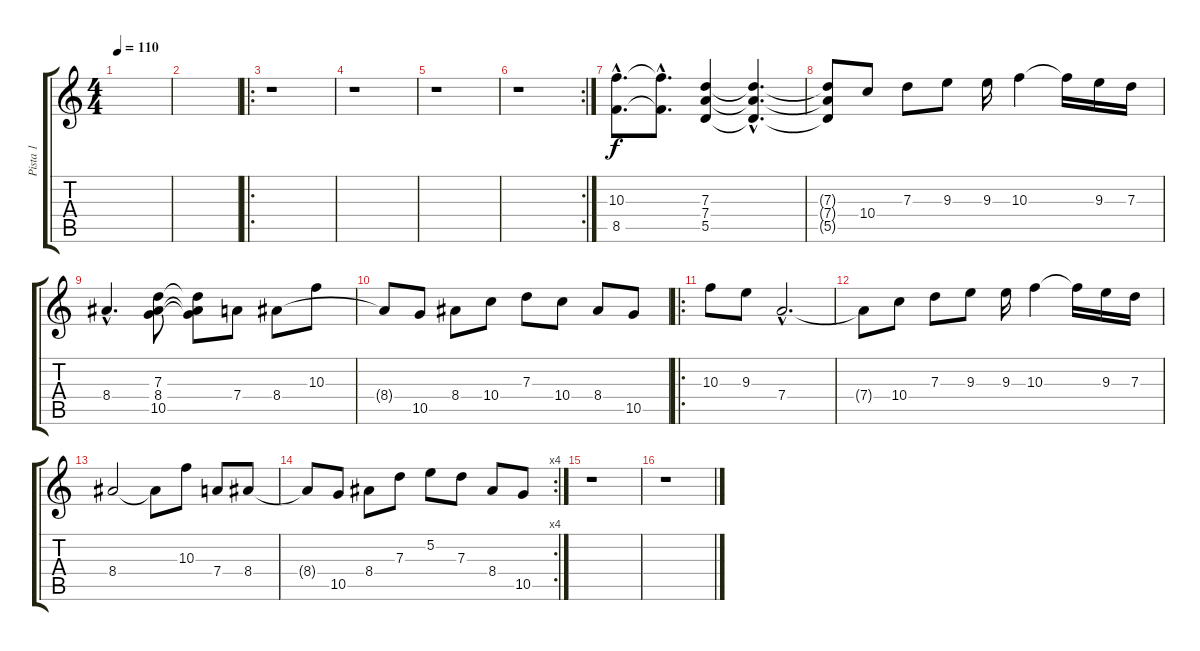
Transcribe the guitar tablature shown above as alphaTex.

\track ("Pista 1" "Pista 1") {instrument electricguitarclean}
\staff {score tabs}
\tuning (E4 B3 G3 D3 A2 D2) {hide}
\ts (4 4)
\tempo 110
\clef g2
\ks c
|
|
\ro
r.1 |
r.1 |
r.1 |
\rc 2
r.1 |
(10.3{hac} 8.5{hac}).8{d} (10.3{hac t} 8.5{hac t}).8{d} (7.3 7.4 5.5).4 (7.3{hac t} 7.4{hac t} 5.5{hac t}).4{d} |
(7.3{t} 7.4{t} 5.5{t}).8 10.4.8 7.3.8 9.3.8 9.3.16 10.3.4 10.3{t}.16 9.3.16 7.3.16 |
8.4{hac}.4{d} (7.3 8.4 10.5).8 (7.3{t} 8.4{t} 10.5{t}).8 7.4.8 8.4.8 10.3.8 |
8.4{t}.8 10.5.8 8.4.8 10.4.8 7.3.8 10.4.8 8.4.8 10.5.8 |
\ro
10.3.8 9.3.8 7.4{hac}.2{d} |
7.4{t}.8 10.4.8 7.3.8 9.3.8 9.3.16 10.3.4 10.3{t}.16 9.3.16 7.3.16 |
8.4.2 8.4{t}.8 10.3.8 7.4.8 8.4.8 |
\rc 4
8.4{t}.8 10.5.8 8.4.8 7.3.8 5.2.8 7.3.8 8.4.8 10.5.8 |
r.1 |
r.1
